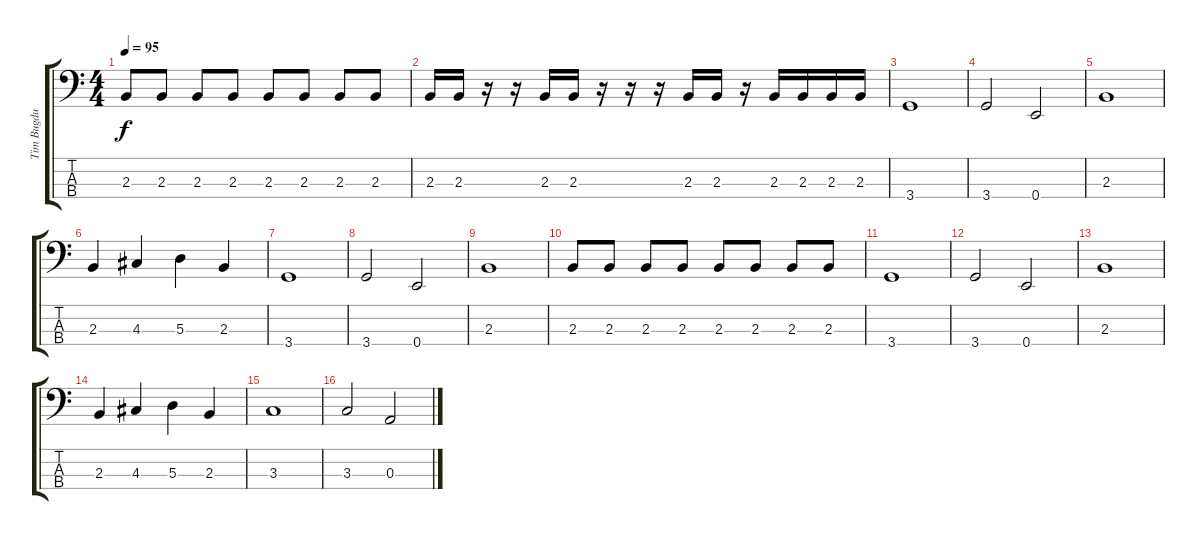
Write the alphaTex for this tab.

\track ("Tim Bugdu" "Tim Bugdu") {instrument electricbassfinger}
\staff {score tabs}
\tuning (G2 D2 A1 E1) {hide}
\ts (4 4)
\tempo 95
\clef f4
\ks c
2.3.8{dy f} 2.3.8 2.3.8 2.3.8 2.3.8 2.3.8 2.3.8 2.3.8 |
2.3.16 2.3.16 r.16 r.16 2.3.16 2.3.16 r.16 r.16 r.16 2.3.16 2.3.16 r.16 2.3.16 2.3.16 2.3.16 2.3.16 |
3.4.1{volume 13} |
3.4.2 0.4.2 |
2.3.1 |
2.3.4 4.3.4 5.3.4 2.3.4 |
3.4.1 |
3.4.2 0.4.2 |
2.3.1 |
2.3.8 2.3.8 2.3.8 2.3.8 2.3.8 2.3.8 2.3.8 2.3.8 |
3.4.1{volume 13} |
3.4.2 0.4.2 |
2.3.1 |
2.3.4 4.3.4 5.3.4 2.3.4 |
3.3.1 |
3.3.2 0.3.2
